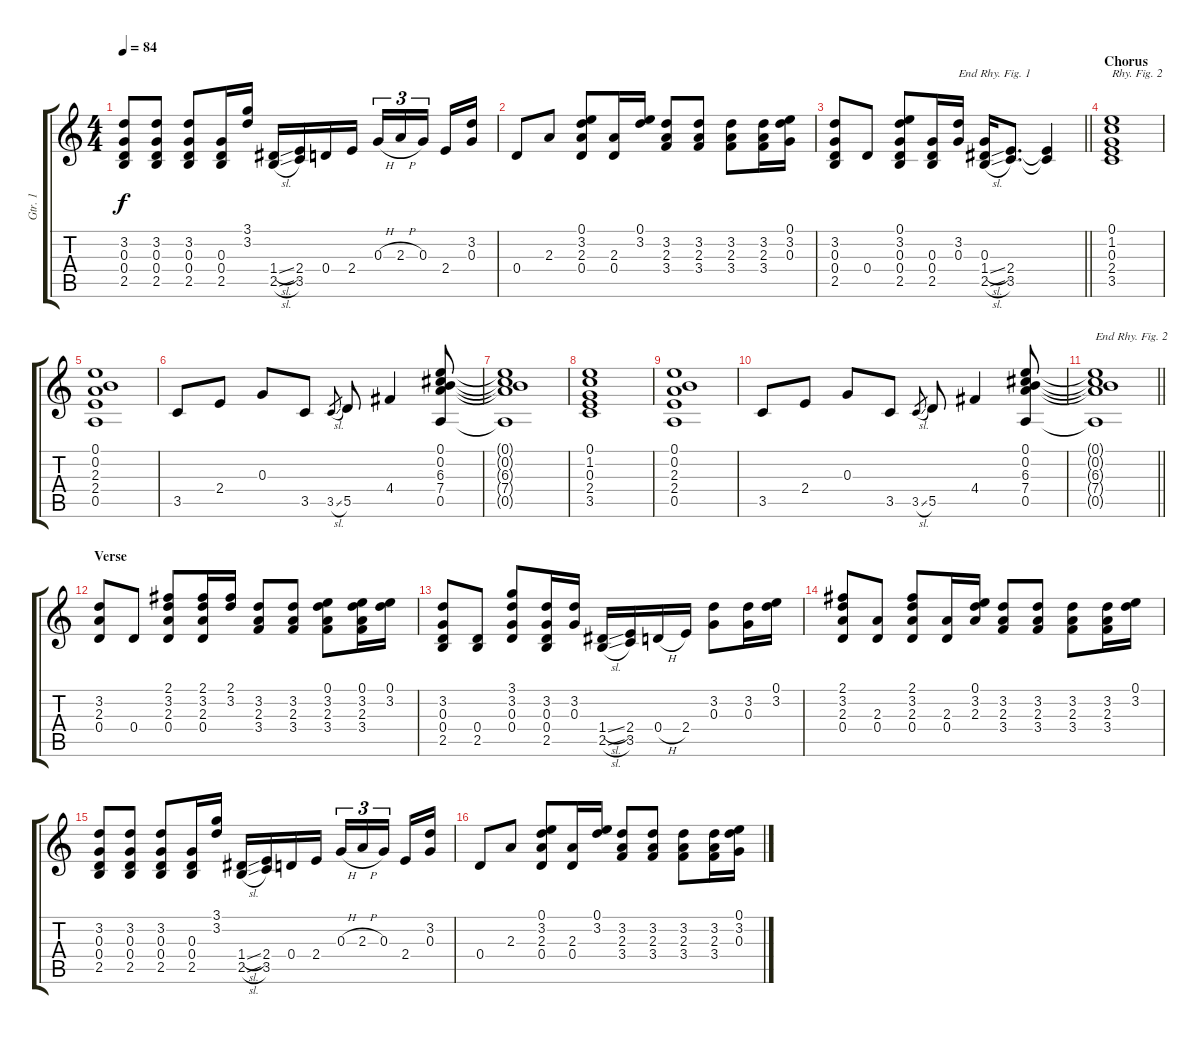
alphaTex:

\track ("Gtr. 1" "Gtr. 1") {instrument acousticguitarsteel}
\staff {score tabs}
\tuning (E4 B3 G3 D3 A2 E2) {hide}
\ts (4 4)
\tempo 84
\clef g2
\ks c
(3.2 0.3 0.4 2.5).8{dy f} (3.2 0.3 0.4 2.5).8 (3.2 0.3 0.4 2.5).8 (0.3 0.4 2.5).16 (3.1 3.2).16 (1.4{sl} 2.5{sl}).16 (2.4 3.5).16 0.4.16 2.4.16 0.3{h}.16{tu (3 2)} 2.3{h}.16{tu (3 2)} 0.3.16{tu (3 2) beam splitsecondary} 2.4.16 (3.2 0.3).16 |
0.4.8 2.3.8 (0.1 3.2 2.3 0.4).8 (2.3 0.4).16 (0.1 3.2).16 (3.2 2.3 3.4).8 (3.2 2.3 3.4).8 (3.2 2.3 3.4).8 (3.2 2.3 3.4).16 (0.1 3.2 0.3).16 |
\barLineRight lightlight
(3.2 0.3 0.4 2.5).8 0.4.8 (0.1 3.2 0.3 0.4 2.5).8 (0.3 0.4 2.5).16 (3.2 0.3).16{txt "End Rhy. Fig. 1"} (0.3 1.4{sl} 2.5{sl}).16 (2.4 3.5).8{d} (2.4{t} 3.5{t}).4 |
\section ("" "Chorus")
(0.1 1.2 0.3 2.4 3.5).1{txt "Rhy. Fig. 2"} |
(0.1 0.2 2.3 2.4 0.5).1 |
3.5.8 2.4.8 0.3.8 3.5.8 3.5{sl}.8{gr} 5.5.8 4.4.4 (0.1 0.2 6.3 7.4 0.5).8 |
(0.1{t} 0.2{t} 6.3{t} 7.4{t} 0.5{t}).1 |
(0.1 1.2 0.3 2.4 3.5).1 |
(0.1 0.2 2.3 2.4 0.5).1 |
3.5.8 2.4.8 0.3.8 3.5.8 3.5{sl}.8{gr} 5.5.8 4.4.4 (0.1 0.2 6.3 7.4 0.5).8 |
\barLineRight lightlight
(0.1{t} 0.2{t} 6.3{t} 7.4{t} 0.5{t}).1{txt "End Rhy. Fig. 2"} |
\section ("" "Verse")
(3.2 2.3 0.4).8 0.4.8 (2.1 3.2 2.3 0.4).8 (2.1 3.2 2.3 0.4).16 (2.1 3.2).16 (3.2 2.3 3.4).8 (3.2 2.3 3.4).8 (0.1 3.2 2.3 3.4).8 (0.1 3.2 2.3 3.4).16 (0.1 3.2).16 |
(3.2 0.3 0.4 2.5).8 (0.4 2.5).8 (3.1 3.2 0.3 0.4).8 (3.2 0.3 0.4 2.5).16 (3.2 0.3).16 (1.4{sl} 2.5{sl}).16 (2.4 3.5).16 0.4{h}.16 2.4.16 (3.2 0.3).8 (3.2 0.3).16 (0.1 3.2).16 |
(2.1 3.2 2.3 0.4).8 (2.3 0.4).8 (2.1 3.2 2.3 0.4).8 (2.3 0.4).16 (0.1 3.2 2.3).16 (3.2 2.3 3.4).8 (3.2 2.3 3.4).8 (3.2 2.3 3.4).8 (3.2 2.3 3.4).16 (0.1 3.2).16 |
(3.2 0.3 0.4 2.5).8 (3.2 0.3 0.4 2.5).8 (3.2 0.3 0.4 2.5).8 (0.3 0.4 2.5).16 (3.1 3.2).16 (1.4{sl} 2.5{sl}).16 (2.4 3.5).16 0.4.16 2.4.16 0.3{h}.16{tu (3 2)} 2.3{h}.16{tu (3 2)} 0.3.16{tu (3 2) beam splitsecondary} 2.4.16 (3.2 0.3).16 |
0.4.8 2.3.8 (0.1 3.2 2.3 0.4).8 (2.3 0.4).16 (0.1 3.2).16 (3.2 2.3 3.4).8 (3.2 2.3 3.4).8 (3.2 2.3 3.4).8 (3.2 2.3 3.4).16 (0.1 3.2 0.3).16
